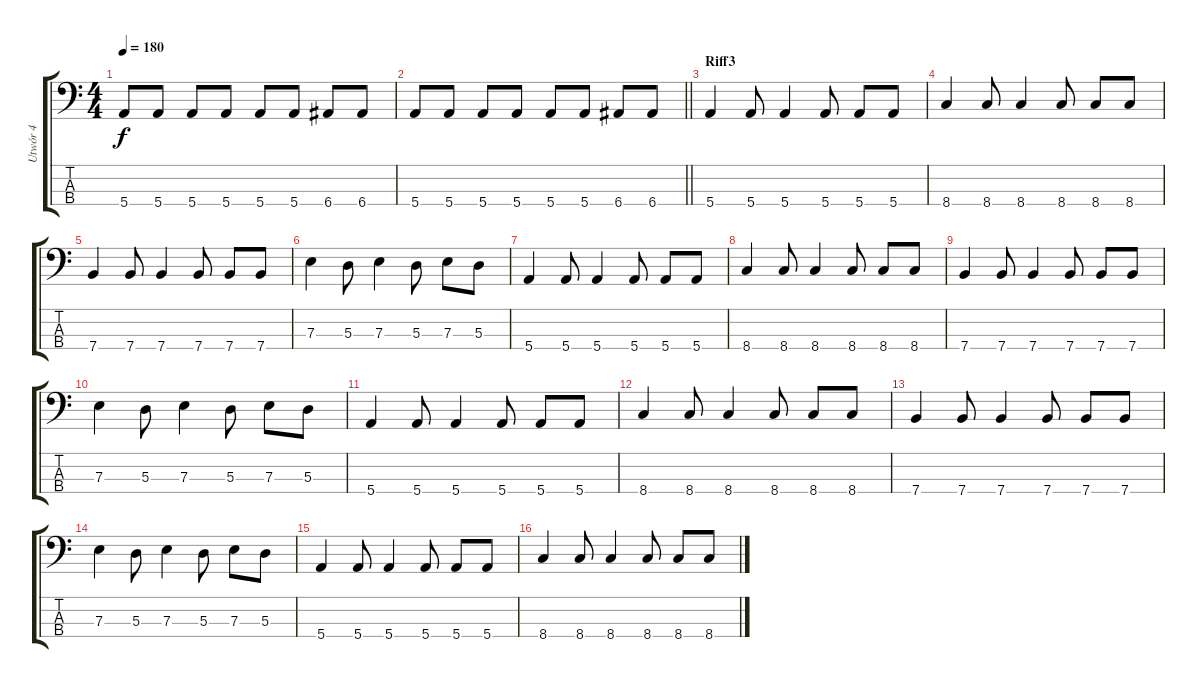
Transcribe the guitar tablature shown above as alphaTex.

\track ("Utwór 4" "Utwór 4") {instrument electricbassfinger}
\staff {score tabs}
\tuning (G2 D2 A1 E1) {hide}
\ts (4 4)
\tempo 180
\clef f4
\ks c
5.4.8{dy f} 5.4.8 5.4.8 5.4.8 5.4.8 5.4.8 6.4.8 6.4.8 |
\barLineRight lightlight
5.4.8 5.4.8 5.4.8 5.4.8 5.4.8 5.4.8 6.4.8 6.4.8 |
\section ("" "Riff3")
5.4.4 5.4.8 5.4.4 5.4.8 5.4.8 5.4.8 |
8.4.4 8.4.8 8.4.4 8.4.8 8.4.8 8.4.8 |
7.4.4 7.4.8 7.4.4 7.4.8 7.4.8 7.4.8 |
7.3.4 5.3.8 7.3.4 5.3.8 7.3.8 5.3.8 |
5.4.4 5.4.8 5.4.4 5.4.8 5.4.8 5.4.8 |
8.4.4 8.4.8 8.4.4 8.4.8 8.4.8 8.4.8 |
7.4.4 7.4.8 7.4.4 7.4.8 7.4.8 7.4.8 |
7.3.4 5.3.8 7.3.4 5.3.8 7.3.8 5.3.8 |
5.4.4 5.4.8 5.4.4 5.4.8 5.4.8 5.4.8 |
8.4.4 8.4.8 8.4.4 8.4.8 8.4.8 8.4.8 |
7.4.4 7.4.8 7.4.4 7.4.8 7.4.8 7.4.8 |
7.3.4 5.3.8 7.3.4 5.3.8 7.3.8 5.3.8 |
5.4.4 5.4.8 5.4.4 5.4.8 5.4.8 5.4.8 |
8.4.4 8.4.8 8.4.4 8.4.8 8.4.8 8.4.8
